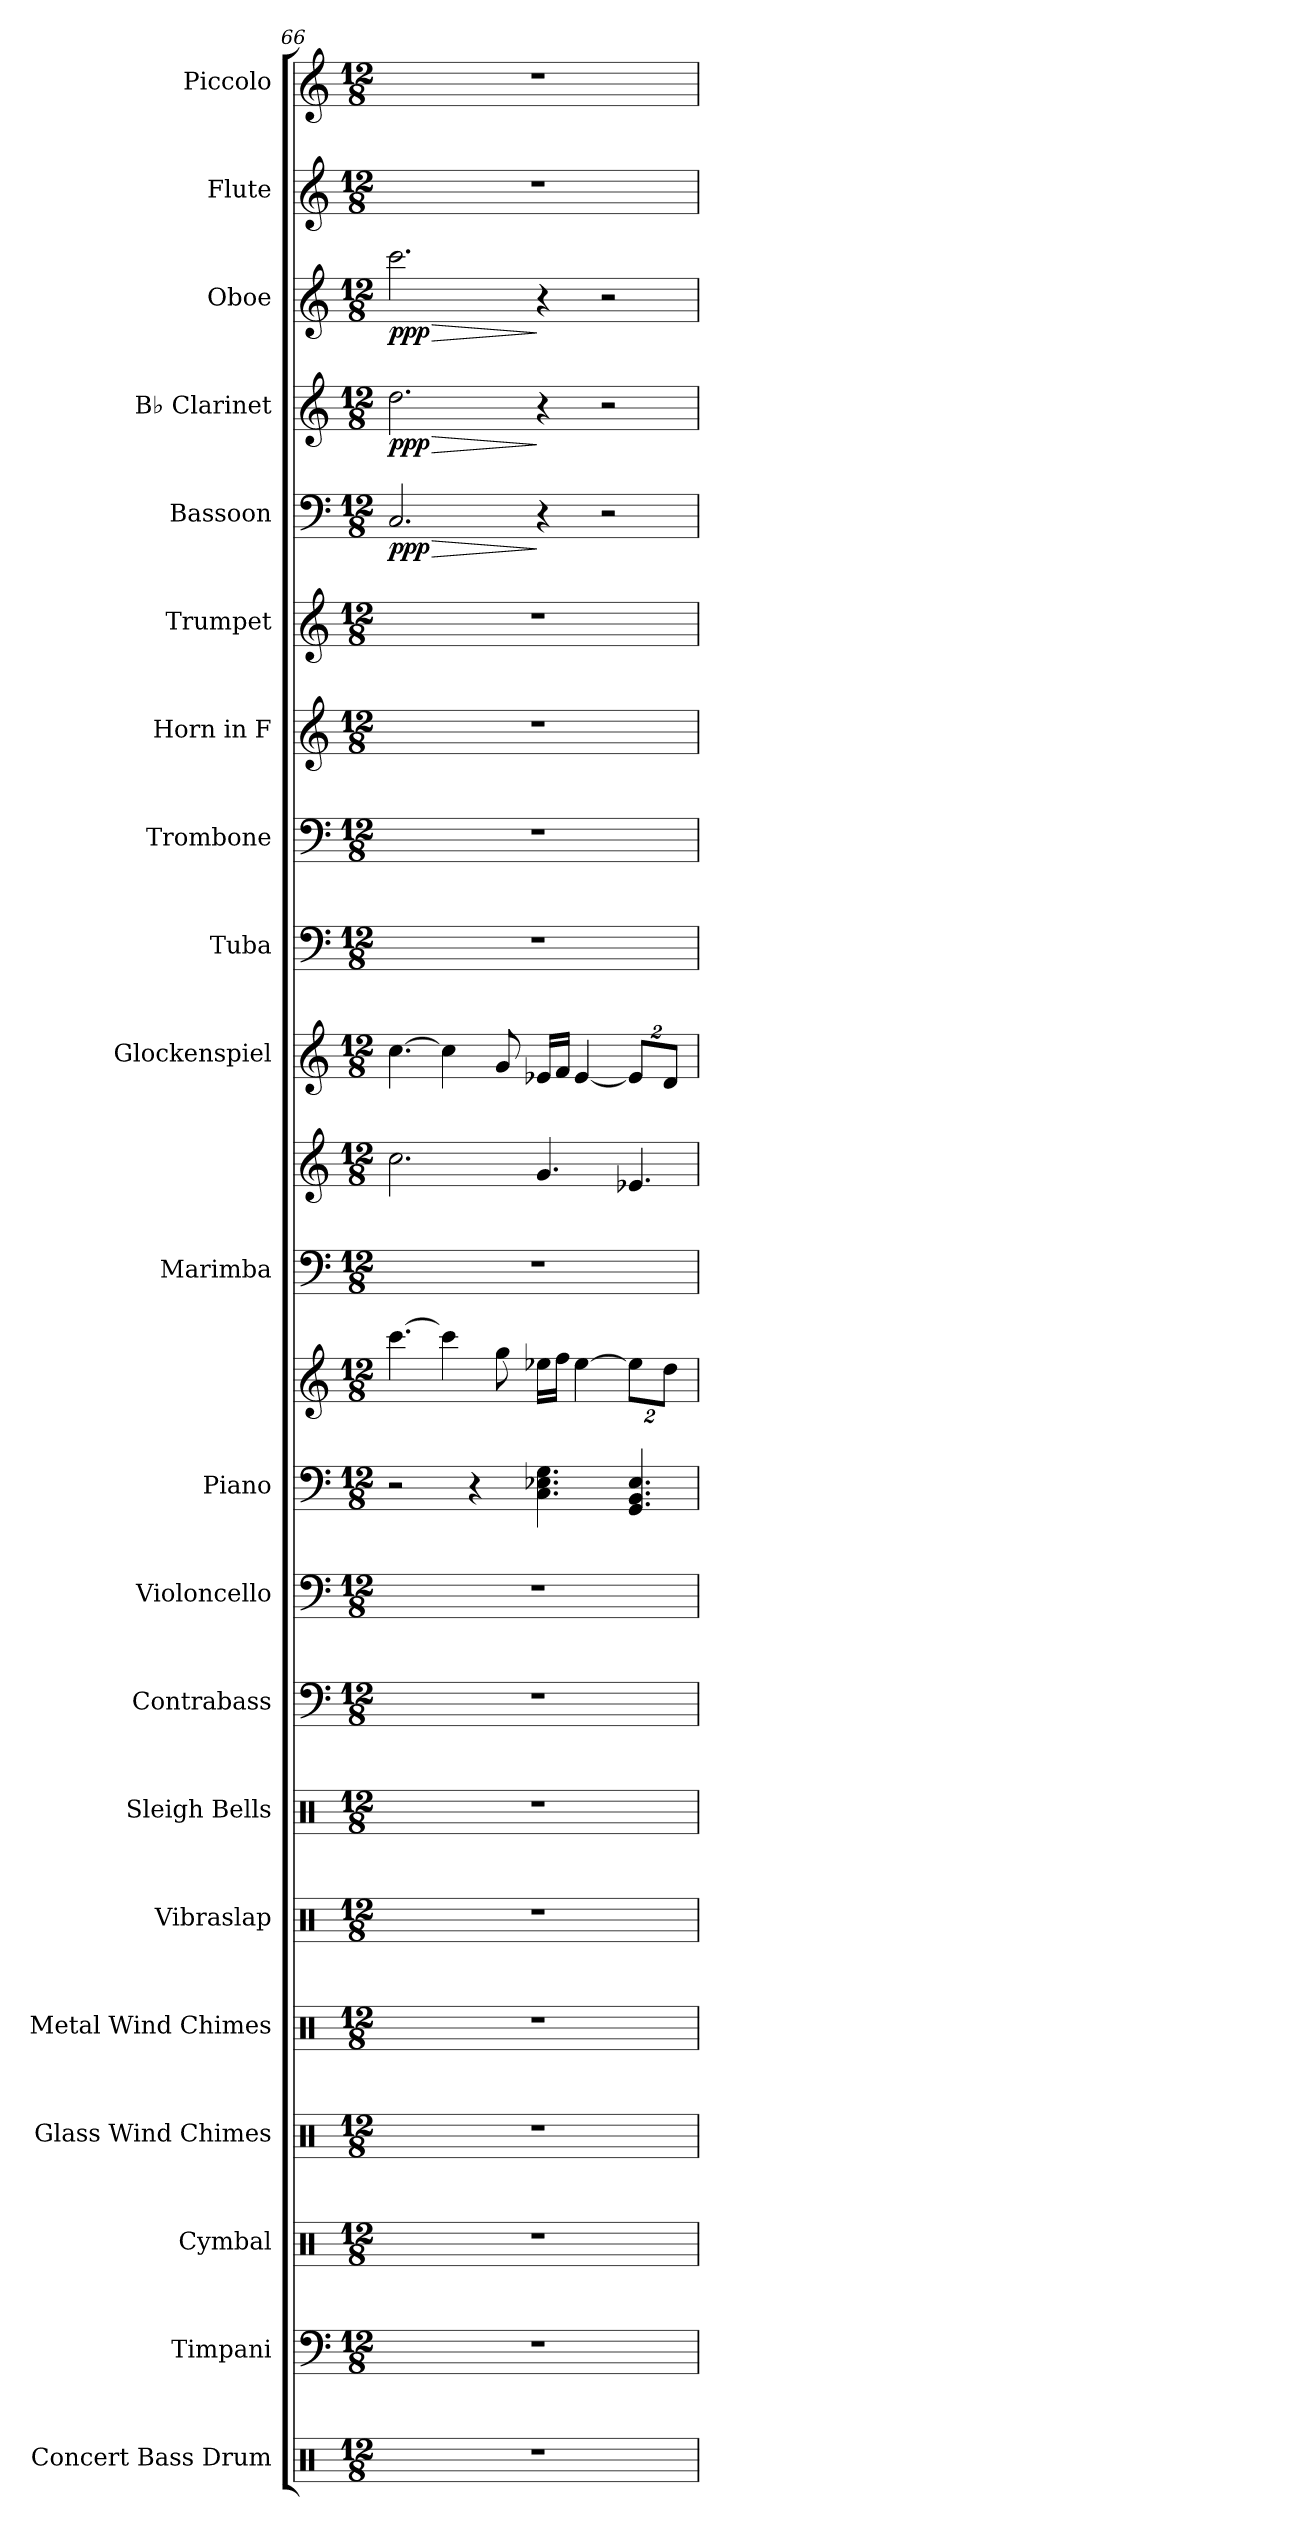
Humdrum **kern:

**kern	**kern	**kern	**kern	**kern	**kern	**kern	**kern	**kern	**kern	**kern	**kern	**kern	**kern	**kern	**kern	**kern	**kern	**kern	**dynam	**kern	**dynam	**kern	**dynam	**kern	**kern
*part21	*part20	*part19	*part18	*part17	*part16	*part15	*part14	*part13	*part12	*part12	*part11	*part11	*part10	*part9	*part8	*part7	*part6	*part5	*part5	*part4	*part4	*part3	*part3	*part2	*part1
*staff23	*staff22	*staff21	*staff20	*staff19	*staff18	*staff17	*staff16	*staff15	*staff14	*staff13	*staff12	*staff11	*staff10	*staff9	*staff8	*staff7	*staff6	*staff5	*staff5	*staff4	*staff4	*staff3	*staff3	*staff2	*staff1
*I"Concert Bass Drum	*I"Timpani	*I"Cymbal	*I"Glass Wind Chimes	*I"Metal Wind Chimes	*I"Vibraslap	*I"Sleigh Bells	*I"Contrabass	*I"Violoncello	*I"Piano	*	*I"Marimba	*	*I"Glockenspiel	*I"Tuba	*I"Trombone	*I"Horn in F	*I"Trumpet	*I"Bassoon	*	*I"B♭ Clarinet	*	*I"Oboe	*	*I"Flute	*I"Piccolo
*I'Con. BD	*I'Timp.	*I'Cym.	*I'Gl. Wn Ch.	*I'Met. Wn Ch.	*I'Vibslp.	*I'Sle. Be.	*I'Cb.	*I'Vc.	*I'Pno.	*	*I'Mrm.	*	*I'Glock.	*I'Tba.	*I'Tbn.	*	*I'Tpt.	*I'Bsn.	*	*I'B♭ Cl.	*	*I'Ob.	*	*I'Fl.	*I'Picc.
*clefX	*clefF4	*clefX	*clefX	*clefX	*clefX	*clefX	*clefF4	*clefF4	*clefF4	*clefG2	*clefF4	*clefG2	*clefG2	*clefF4	*clefF4	*clefG2	*clefG2	*clefF4	*	*clefG2	*	*clefG2	*	*clefG2	*clefG2
*	*	*	*	*	*	*	*ITrd7c12	*	*	*	*	*	*ITrd-14c-24	*	*	*ITrd4c7	*ITrd1c2	*	*	*ITrd1c2	*	*	*	*	*ITrd-7c-12
*k[]	*k[]	*k[]	*k[]	*k[]	*k[]	*k[]	*k[]	*k[]	*k[]	*k[]	*k[]	*k[]	*k[]	*k[]	*k[]	*k[b-]	*k[b-e-]	*k[]	*	*k[b-e-]	*	*k[]	*	*k[]	*k[]
*M12/8	*M12/8	*M12/8	*M12/8	*M12/8	*M12/8	*M12/8	*M12/8	*M12/8	*M12/8	*M12/8	*M12/8	*M12/8	*M12/8	*M12/8	*M12/8	*M12/8	*M12/8	*M12/8	*	*M12/8	*	*M12/8	*	*M12/8	*M12/8
=66	=66	=66	=66	=66	=66	=66	=66	=66	=66	=66	=66	=66	=66	=66	=66	=66	=66	=66	=66	=66	=66	=66	=66	=66	=66
!	!	!	!	!	!	!	!	!	!	!	!	!	!	!	!	!	!	!	!LO:HP:b	!	!LO:HP:b	!	!LO:HP:b	!	!
!	!	!	!	!	!	!	!	!	!	!	!	!	!	!	!	!	!	!	!LO:DY:n=1:b	!	!LO:DY:n=1:b	!	!LO:DY:n=1:b	!	!
1.r	1.r	1.r	1.r	1.r	1.r	1.r	1.r	1.r	2r	[4.ccc\	1.r	2.cc\	[4.cccc\	1.r	1.r	1.r	1.r	2.C/	> ppp	2.cc\	> ppp	2.ccc\	> ppp	1.r	1.r
.	.	.	.	.	.	.	.	.	.	4ccc\]	.	.	4cccc\]	.	.	.	.	.	.	.	.	.	.	.	.
.	.	.	.	.	.	.	.	.	4r	.	.	.	.	.	.	.	.	.	.	.	.	.	.	.	.
.	.	.	.	.	.	.	.	.	.	8gg\	.	.	8ggg/	.	.	.	.	.	.	.	.	.	.	.	.
!	!	!	!	!	!	!	!	!	!	!	!	!	!	!	!	!	!	!	!LO:DY:n=2:b	!	!	!	!	!	!
!	!	!	!	!	!	!	!	!	!	!	!	!	!	!	!	!	!	!	!LO:DY:n=3:b	!	!LO:DY:n=2:b	!	!	!	!
!	!	!	!	!	!	!	!	!	!	!	!	!	!	!	!	!	!	!	!	!	!LO:DY:n=3:b	!	!LO:DY:n=2:b	!	!
!	!	!	!	!	!	!	!	!	!	!	!	!	!	!	!	!	!	!	!	!	!	!	!LO:DY:n=3:b	!	!
.	.	.	.	.	.	.	.	.	4.C\ 4.E-X\ 4.G\	16ee-X\LL	.	4.g/	16eee-X/LL	.	.	.	.	4r	] p other-dynamics	4r	] p other-dynamics	4r	] p other-dynamics	.	.
.	.	.	.	.	.	.	.	.	.	16ff\JJ	.	.	16fff/JJ	.	.	.	.	.	.	.	.	.	.	.	.
.	.	.	.	.	.	.	.	.	.	[4ee-\	.	.	[4eee-/	.	.	.	.	.	.	.	.	.	.	.	.
.	.	.	.	.	.	.	.	.	.	.	.	.	.	.	.	.	.	2r	.	2r	.	2r	.	.	.
*	*	*	*	*	*	*	*	*	*	*Xbrackettup	*	*	*Xbrackettup	*	*	*	*	*	*	*	*	*	*	*	*
.	.	.	.	.	.	.	.	.	4.GG/ 4.BB/ 4.E-/	16%3ee-\L]	.	4.e-X/	16%3eee-/L]	.	.	.	.	.	.	.	.	.	.	.	.
.	.	.	.	.	.	.	.	.	.	16%3dd\J	.	.	16%3ddd/J	.	.	.	.	.	.	.	.	.	.	.	.
=	=	=	=	=	=	=	=	=	=	=	=	=	=	=	=	=	=	=	=	=	=	=	=	=	=
*-	*-	*-	*-	*-	*-	*-	*-	*-	*-	*-	*-	*-	*-	*-	*-	*-	*-	*-	*-	*-	*-	*-	*-	*-	*-
